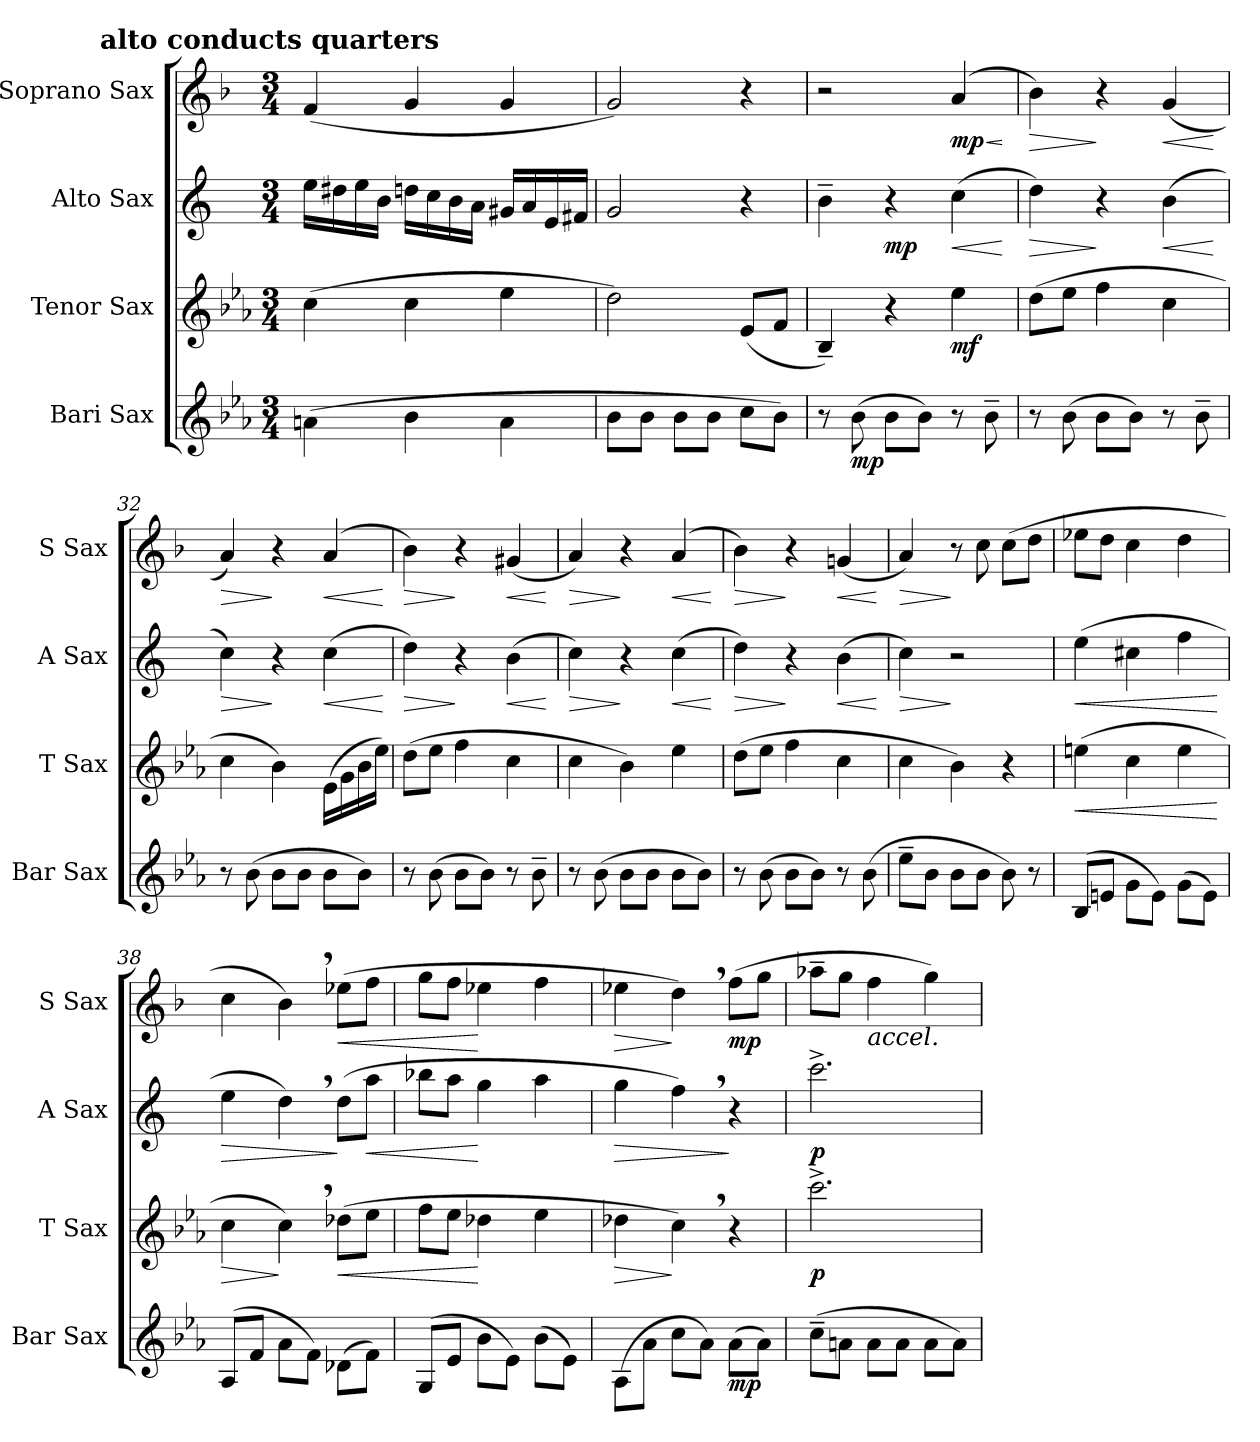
**kern	**dynam	**kern	**dynam	**kern	**dynam	**kern	**dynam
*part4	*part4	*part3	*part3	*part2	*part2	*part1	*part1
*staff4	*staff4	*staff3	*staff3	*staff2	*staff2	*staff1	*staff1
*I"Bari Sax	*	*I"Tenor Sax	*	*I"Alto Sax	*	*I"Soprano Sax	*
*I'Bar Sax	*	*I'T Sax	*	*I'A Sax	*	*I'S Sax	*
*clefG2	*	*clefG2	*	*clefG2	*	*clefG2	*
*ITrd12c21	*	*ITrd8c14	*	*ITrd5c9	*	*ITrd1c2	*
*k[b-e-a-]	*	*k[b-e-a-]	*	*k[b-e-a-]	*	*k[b-e-a-]	*
*E-:	*	*E-:	*	*E-:	*	*E-:	*
*M3/4	*	*M3/4	*	*M3/4	*	*M3/4	*
!!LO:REH:place=s1:a:enc=none:t=alto conducts quarters
=28	=28	=28	=28	=28	=28	=28	=28
(>4An\	.	(>4c\	.	16g\LL	.	(<4e-/	.
.	.	.	.	16f#X\	.	.	.
.	.	.	.	16g\	.	.	.
.	.	.	.	16d\JJ	.	.	.
4B-\	.	4c\	.	16fn\LL	.	4f/	.
.	.	.	.	16e-\	.	.	.
.	.	.	.	16d\	.	.	.
.	.	.	.	16c\JJ	.	.	.
4A\	.	4e-\	.	16Bn/LL	.	4f/	.
.	.	.	.	16c/	.	.	.
.	.	.	.	16G/	.	.	.
.	.	.	.	16An/JJ	.	.	.
!!LO:PB:g=z
=29	=29	=29	=29	=29	=29	=29	=29
*	*	*	*	*	*	*MM96	*
8B-\L	.	2d\)	.	2B-/	.	2f/)	.
8B-\J	.	.	.	.	.	.	.
8B-\L	.	.	.	.	.	.	.
8B-\J	.	.	.	.	.	.	.
8c\L	.	(<8E-/L	.	4r	.	4r	.
8B-\J)	.	8F/J	.	.	.	.	.
=30	=30	=30	=30	=30	=30	=30	=30
8r	.	4BB-~</)	.	4d~>\	.	2r	.
!	!LO:DY:b	!	!	!	!	!	!
(>8B-\	mp	.	.	.	.	.	.
!	!	!	!	!	!LO:DY:b	!	!
8B-\L	.	4r	.	4r	mp	.	.
8B-\J)	.	.	.	.	.	.	.
!	!	!	!LO:DY:b	!	!LO:HP:b	!	!LO:HP:b
!	!	!	!	!	!	!	!LO:DY:n=1:b
8r	.	4e-\	mf	(>4e-\	<	(4g/	< mp
8B-~>\	.	.	.	.	.	.	.
.	.	.	.	.	[	.	[
=31	=31	=31	=31	=31	=31	=31	=31
!	!	!	!	!	!LO:HP:b	!	!LO:HP:b
8r	.	(>8d\L	.	4f\)	>	4a-\)	>
(>8B-\	.	8e-\J	.	.	.	.	.
8B-\L	.	4f\	.	4r	]	4r	]
8B-\J)	.	.	.	.	.	.	.
!	!	!	!	!	!LO:HP:b	!	!LO:HP:b
8r	.	4c\	.	(>4d\	<	(<4f/	<
8B-~>\	.	.	.	.	.	.	.
.	.	.	.	.	[	.	[
=32	=32	=32	=32	=32	=32	=32	=32
!	!	!	!	!	!LO:HP:b	!	!LO:HP:b
8r	.	4c\	.	4e-\)	>	4g/)	>
(>8B-\	.	.	.	.	.	.	.
8B-\L	.	4B-\)	.	4r	]	4r	]
8B-\J	.	.	.	.	.	.	.
!	!	!	!	!	!LO:HP:b	!	!LO:HP:b
8B-\L	.	(>16E-\LL	.	(>4e-\	<	(4g/	<
.	.	16G\	.	.	.	.	.
8B-\J)	.	16B-\	.	.	.	.	.
.	.	16e-\JJ)	.	.	.	.	.
.	.	.	.	.	[	.	[
=33	=33	=33	=33	=33	=33	=33	=33
!	!	!	!	!	!LO:HP:b	!	!LO:HP:b
8r	.	(>8d\L	.	4f\)	>	4a-\)	>
(>8B-\	.	8e-\J	.	.	.	.	.
8B-\L	.	4f\	.	4r	]	4r	]
8B-\J)	.	.	.	.	.	.	.
!	!	!	!	!	!LO:HP:b	!	!LO:HP:b
8r	.	4c\	.	(>4d\	<	(<4f#X/	<
8B-~>\	.	.	.	.	.	.	.
.	.	.	.	.	[	.	[
=34	=34	=34	=34	=34	=34	=34	=34
!	!	!	!	!	!LO:HP:b	!	!LO:HP:b
8r	.	4c\	.	4e-\)	>	4g/)	>
(>8B-\	.	.	.	.	.	.	.
8B-\L	.	4B-\)	.	4r	]	4r	]
8B-\J	.	.	.	.	.	.	.
!	!	!	!	!	!LO:HP:b	!	!LO:HP:b
8B-\L	.	4e-\	.	(>4e-\	<	(4g/	<
8B-\J)	.	.	.	.	.	.	.
.	.	.	.	.	[	.	[
=35	=35	=35	=35	=35	=35	=35	=35
!	!	!	!	!	!LO:HP:b	!	!LO:HP:b
8r	.	(>8d\L	.	4f\)	>	4a-\)	>
(>8B-\	.	8e-\J	.	.	.	.	.
8B-\L	.	4f\	.	4r	]	4r	]
8B-\J)	.	.	.	.	.	.	.
!	!	!	!	!	!LO:HP:b	!	!LO:HP:b
8r	.	4c\	.	(>4d\	<	(<4fn/	<
(>8B-\	.	.	.	.	.	.	.
.	.	.	.	.	[	.	[
=36	=36	=36	=36	=36	=36	=36	=36
!	!	!	!	!	!LO:HP:b	!	!LO:HP:b
8e-~>\L	.	4c\	.	4e-\)	>	4g/)	>
8B-\J	.	.	.	.	.	.	.
8B-\L	.	4B-\)	.	2r	]	8r	]
8B-\J	.	.	.	.	.	8b-\	.
8B-\)	.	4r	.	.	.	(>8b-\L	.
8r	.	.	.	.	.	8cc\J	.
=37	=37	=37	=37	=37	=37	=37	=37
!	!	!	!LO:HP:b	!	!LO:HP:b	!	!
(>8BB-/L	.	(>4en\	<	(>4g\	<	8dd-X\L	.
8En/J	.	.	.	.	.	8cc\J	.
8G\L	.	4c\	.	4en\	.	4b-\	.
8E\J)	.	.	.	.	.	.	.
(>8G\L	.	4e\	.	4a-\	.	4cc\	.
8E\J)	.	.	.	.	.	.	.
.	.	.	[	.	[	.	.
=38	=38	=38	=38	=38	=38	=38	=38
!	!	!	!LO:HP:b	!	!LO:HP:b	!	!
(>8AA-/L	.	4c\	>	4g\	>	4b-\	.
8F/J	.	.	.	.	.	.	.
8A-\L	.	4c,>\)	]	4f,>\)	.	4a-,>\)	.
8F\J)	.	.	.	.	.	.	.
!	!	!	!LO:HP:b	!	!	!	!LO:HP:b
(>8D-X\L	.	(>8d-X\L	<	(>8f\L	]	(>8dd-X\L	<
!	!	!	!	!	!LO:HP:b	!	!
8F\J)	.	8e-\J	.	8cc\J	<	8ee-\J	.
!!LO:LB:g=z
=39	=39	=39	=39	=39	=39	=39	=39
(>8GG/L	.	8f\L	.	8dd-X\L	.	8ff\L	.
8E-/J	.	8e-\J	.	8cc\J	.	8ee-\J	.
8B-\L	.	4d-X\	[	4b-\	[	4dd-X\	[
8E-\J)	.	.	.	.	.	.	.
(>8B-\L	.	4e-\	.	4cc\	.	4ee-\	.
8E-\J)	.	.	.	.	.	.	.
=40	=40	=40	=40	=40	=40	=40	=40
!	!	!	!LO:HP:b	!	!LO:HP:b	!	!LO:HP:b
(>8AA-\L	.	4d-X\	>	4b-\	>	4dd-X\	>
8A-\J	.	.	.	.	.	.	.
8c\L	.	4c,>\)	]	4a-,>\)	.	4cc,>\)	]
8A-\J)	.	.	.	.	.	.	.
!	!LO:DY:b	!	!	!	!	!	!LO:DY:b
(>8A-\L	mp	4r	.	4r	]	(>8ee-\L	mp
8A-\J)	.	.	.	.	.	8ff\J	.
=41	=41	=41	=41	=41	=41	=41	=41
!	!	!	!LO:DY:b	!	!LO:DY:b	!	!
(>8c~>\L	.	2.cc^>\	p	2.ee-^>\	p	8gg-X~>\L	.
8An\J	.	.	.	.	.	8ff\J	.
!	!	!	!	!	!	!LO:TX:b:i:t=accel.	!
8A\L	.	.	.	.	.	4ee-\	.
8A\J	.	.	.	.	.	.	.
8A\L	.	.	.	.	.	4ff\)	.
8A\J)	.	.	.	.	.	.	.
=	=	=	=	=	=	=	=
*-	*-	*-	*-	*-	*-	*-	*-
